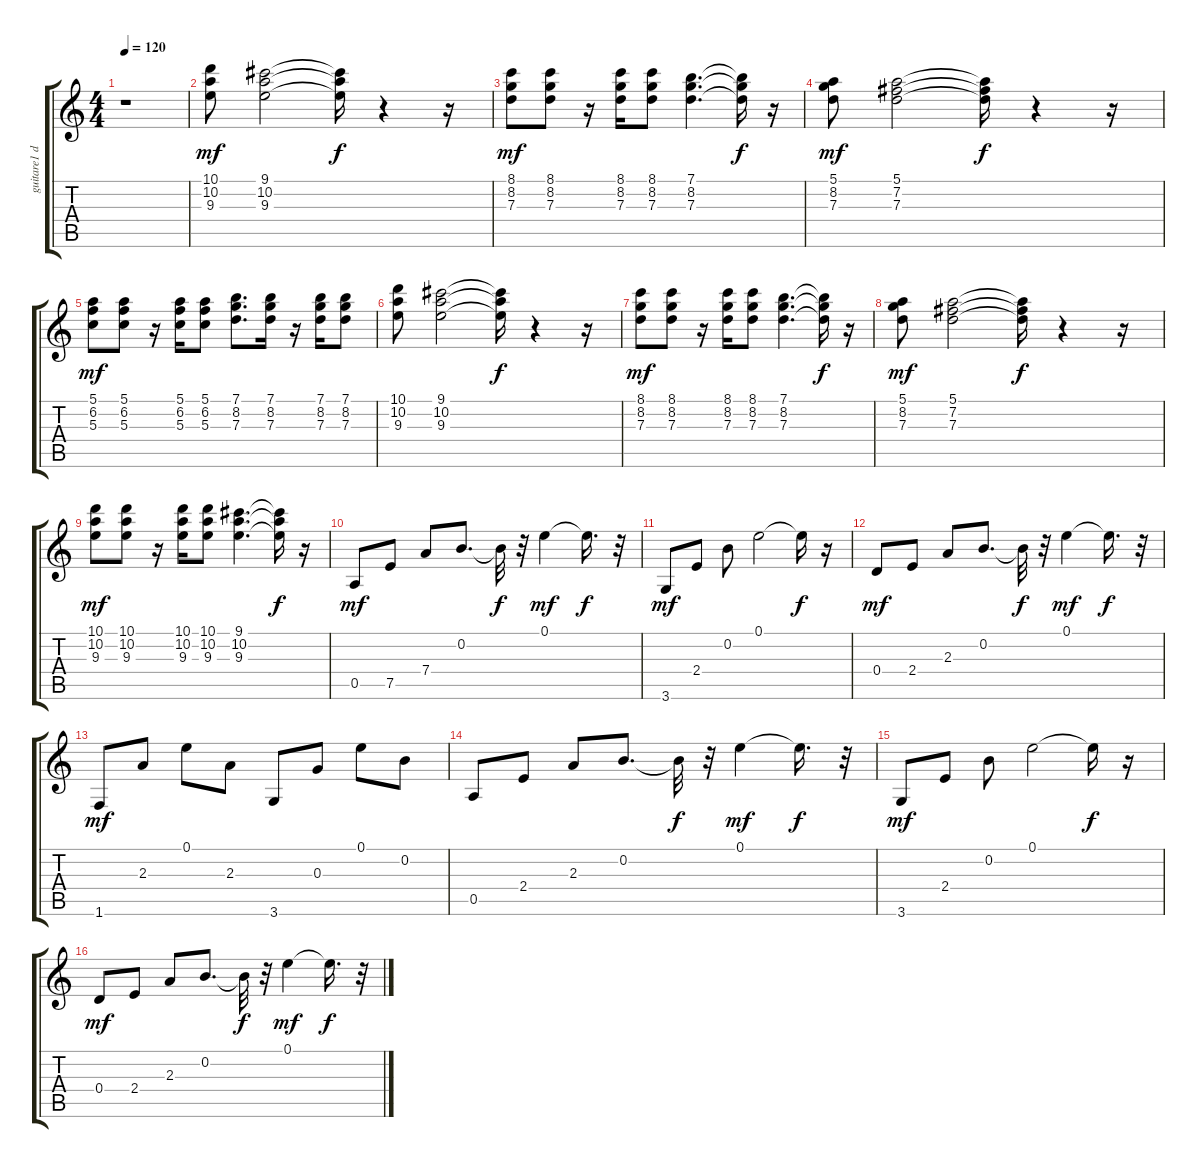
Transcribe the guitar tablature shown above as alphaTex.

\track ("guitare1 disto" "guitare1 d") {instrument distortionguitar}
\staff {score tabs}
\tuning (E4 B3 G3 D3 A2 E2) {hide}
\ts (4 4)
\tempo 120
\clef g2
\ks c
r.1{dy mp} |
(10.1 10.2 9.3).8{dy mf instrument distortionguitar} (9.1 10.2 9.3).2 (9.1{t} 10.2{t} 9.3{t}).16{dy f} r.4 r.16 |
(8.1 8.2 7.3).8{dy mf} (8.1 8.2 7.3).8 r.16 (8.1 8.2 7.3).16 (8.1 8.2 7.3).8 (7.1 8.2 7.3).4{d} (7.1{t} 8.2{t} 7.3{t}).16{dy f} r.16 |
(5.1 8.2 7.3).8{dy mf} (5.1 7.2 7.3).2 (5.1{t} 7.2{t} 7.3{t}).16{dy f} r.4 r.16 |
(5.1 6.2 5.3).8{dy mf} (5.1 6.2 5.3).8 r.16 (5.1 6.2 5.3).16 (5.1 6.2 5.3).8 (7.1 8.2 7.3).8{d} (7.1 8.2 7.3).16 r.16 (7.1 8.2 7.3).16 (7.1 8.2 7.3).8 |
(10.1 10.2 9.3).8 (9.1 10.2 9.3).2 (9.1{t} 10.2{t} 9.3{t}).16{dy f} r.4 r.16 |
(8.1 8.2 7.3).8{dy mf} (8.1 8.2 7.3).8 r.16 (8.1 8.2 7.3).16 (8.1 8.2 7.3).8 (7.1 8.2 7.3).4{d} (7.1{t} 8.2{t} 7.3{t}).16{dy f} r.16 |
(5.1 8.2 7.3).8{dy mf} (5.1 7.2 7.3).2 (5.1{t} 7.2{t} 7.3{t}).16{dy f} r.4 r.16 |
(10.1 10.2 9.3).8{dy mf} (10.1 10.2 9.3).8 r.16 (10.1 10.2 9.3).16 (10.1 10.2 9.3).8 (9.1 10.2 9.3).4{d} (9.1{t} 10.2{t} 9.3{t}).16{dy f} r.16 |
0.5.8{dy mf instrument electricguitarjazz} 7.5.8 7.4.8 0.2.8{d} 0.2{t}.32{dy f} r.32 0.1.4{dy mf} 0.1{t}.16{d dy f} r.32 |
3.6.8{dy mf} 2.4.8 0.2.8 0.1.2 0.1{t}.16{dy f} r.16 |
0.4.8{dy mf} 2.4.8 2.3.8 0.2.8{d} 0.2{t}.32{dy f} r.32 0.1.4{dy mf} 0.1{t}.16{d dy f} r.32 |
1.6.8{dy mf} 2.3.8 0.1.8 2.3.8 3.6.8 0.3.8 0.1.8 0.2.8 |
0.5.8 2.4.8 2.3.8 0.2.8{d} 0.2{t}.32{dy f} r.32 0.1.4{dy mf} 0.1{t}.16{d dy f} r.32 |
3.6.8{dy mf} 2.4.8 0.2.8 0.1.2 0.1{t}.16{dy f} r.16 |
0.4.8{dy mf} 2.4.8 2.3.8 0.2.8{d} 0.2{t}.32{dy f} r.32 0.1.4{dy mf} 0.1{t}.16{d dy f} r.32
